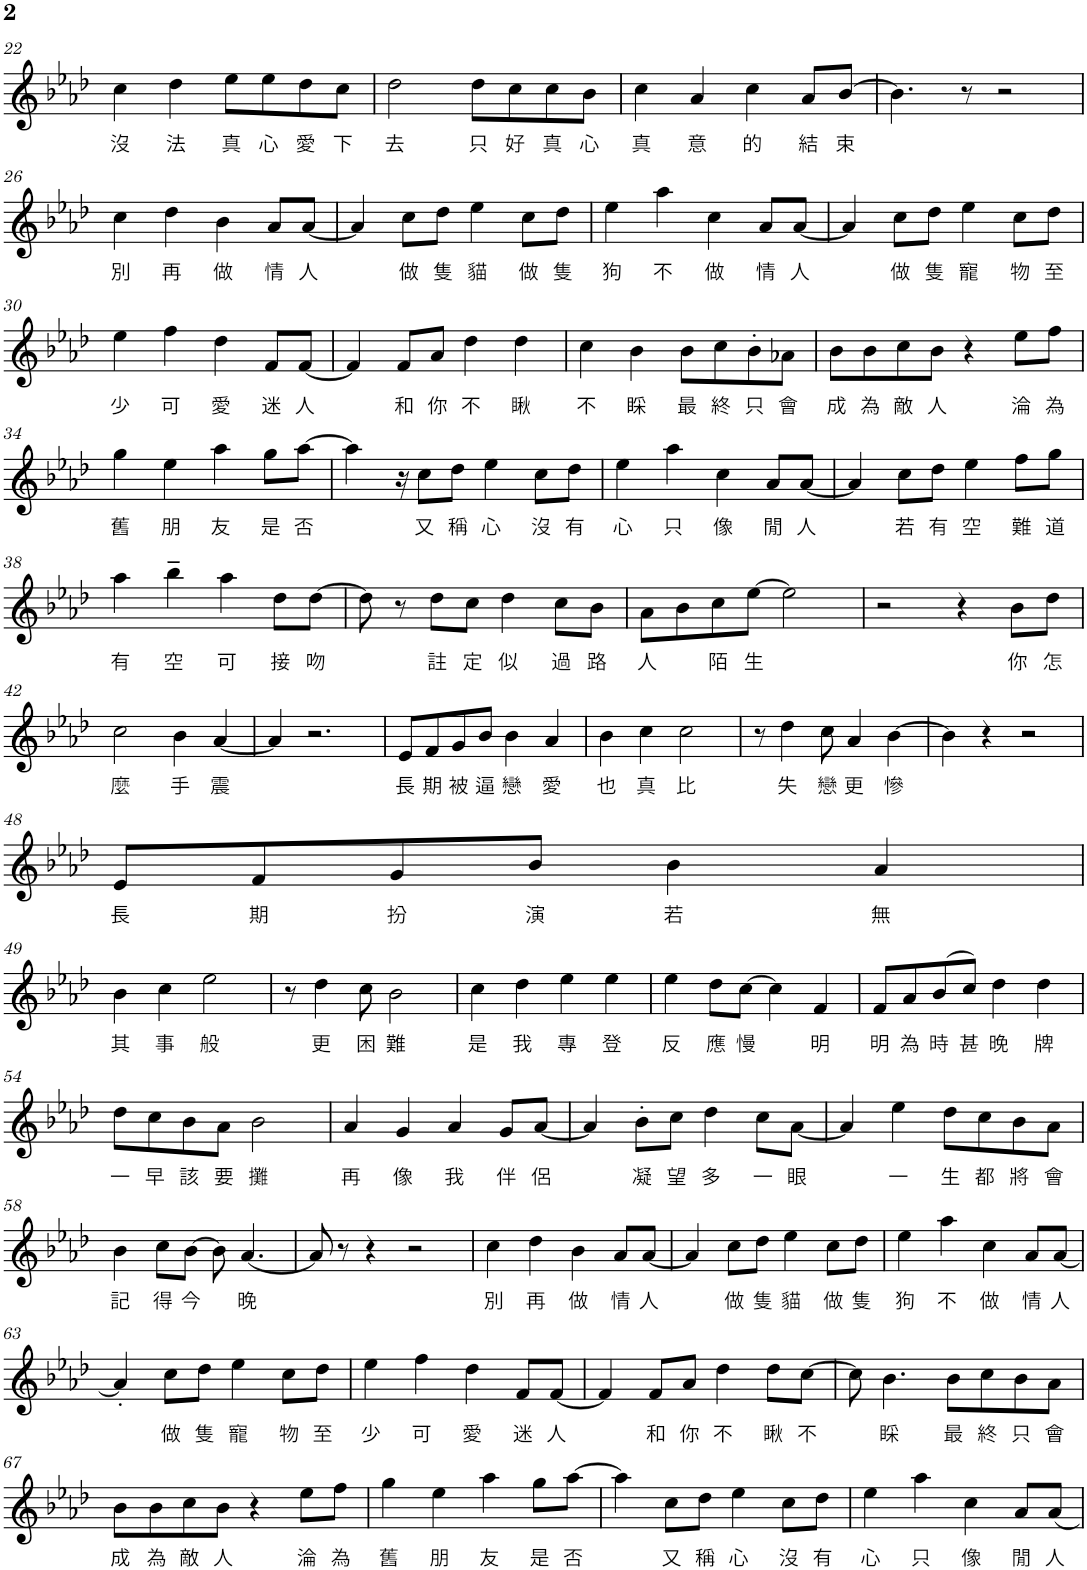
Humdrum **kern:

**kern	**text
*part1	*part1
*staff1	*staff1
*I"Piano	*
*I'Pno.	*
!!LO:PB:g=z
*clefG2	*
*k[b-e-a-d-]	*
=22	=22
!	!LO:LY:b
4cc\	沒
!	!LO:LY:b
4dd-\	法
!	!LO:LY:b
8ee-\L	真
!	!LO:LY:b
8ee-\	心
!	!LO:LY:b
8dd-\	愛
!	!LO:LY:b
8cc\J	下
=23	=23
!	!LO:LY:b
2dd-\	去
!	!LO:LY:b
8dd-\L	只
!	!LO:LY:b
8cc\	好
!	!LO:LY:b
8cc\	真
!	!LO:LY:b
8b-\J	心
=24	=24
!	!LO:LY:b
4cc\	真
!	!LO:LY:b
4a-/	意
!	!LO:LY:b
4cc\	的
!	!LO:LY:b
8a-/L	結
!	!LO:LY:b
[>8b-/J	束
=25	=25
4.b-\]	.
8r	.
2r	.
!!LO:LB:g=z
=26	=26
!	!LO:LY:b
4cc\	別
!	!LO:LY:b
4dd-\	再
!	!LO:LY:b
4b-\	做
!	!LO:LY:b
8a-/L	情
!	!LO:LY:b
[<8a-/J	人
=27	=27
4a-/]	.
!	!LO:LY:b
8cc\L	做
!	!LO:LY:b
8dd-\J	隻
!	!LO:LY:b
4ee-\	貓
!	!LO:LY:b
8cc\L	做
!	!LO:LY:b
8dd-\J	隻
=28	=28
!	!LO:LY:b
4ee-\	狗
!	!LO:LY:b
4aa-\	不
!	!LO:LY:b
4cc\	做
!	!LO:LY:b
8a-/L	情
!	!LO:LY:b
[<8a-/J	人
=29	=29
4a-/]	.
!	!LO:LY:b
8cc\L	做
!	!LO:LY:b
8dd-\J	隻
!	!LO:LY:b
4ee-\	寵
!	!LO:LY:b
8cc\L	物
!	!LO:LY:b
8dd-\J	至
!!LO:LB:g=z
=30	=30
!	!LO:LY:b
4ee-\	少
!	!LO:LY:b
4ff\	可
!	!LO:LY:b
4dd-\	愛
!	!LO:LY:b
8f/L	迷
!	!LO:LY:b
[<8f/J	人
=31	=31
4f/]	.
!	!LO:LY:b
8f/L	和
!	!LO:LY:b
8a-/J	你
!	!LO:LY:b
4dd-\	不
!	!LO:LY:b
4dd-\	瞅
=32	=32
!	!LO:LY:b
4cc\	不
!	!LO:LY:b
4b-\	睬
!	!LO:LY:b
8b-\L	最
!	!LO:LY:b
8cc\	終
!	!LO:LY:b
8b-'\	只
!	!LO:LY:b
8a-X\J	會
=33	=33
!	!LO:LY:b
8b-\L	成
!	!LO:LY:b
8b-\	為
!	!LO:LY:b
8cc\	敵
!	!LO:LY:b
8b-\J	人
4r	.
!	!LO:LY:b
8ee-\L	淪
!	!LO:LY:b
8ff\J	為
!!LO:LB:g=z
=34	=34
!	!LO:LY:b
4gg\	舊
!	!LO:LY:b
4ee-\	朋
!	!LO:LY:b
4aa-\	友
!	!LO:LY:b
8gg\L	是
!	!LO:LY:b
[>8aa-\J	否
=35	=35
4aa-\]	.
16r	.
!	!LO:LY:b
8cc\L	又
!	!LO:LY:b
8dd-\J	稱
!	!LO:LY:b
4ee-\	心
!	!LO:LY:b
8cc\L	沒
!	!LO:LY:b
[16dd-\J	有
=36	=36
!	!LO:LY:b
4ee-\	心
16dd-\J]	.
!	!LO:LY:b
4aa-\	只
!	!LO:LY:b
4cc\	像
!	!LO:LY:b
8a-/L	閒
!	!LO:LY:b
[<8a-/J	人
=37	=37
4a-/]	.
!	!LO:LY:b
8cc\L	若
!	!LO:LY:b
8dd-\J	有
!	!LO:LY:b
4ee-\	空
!	!LO:LY:b
8ff\L	難
!	!LO:LY:b
8gg\J	道
!!LO:LB:g=z
=38	=38
!	!LO:LY:b
4aa-\	有
!	!LO:LY:b
4bb-~\	空
!	!LO:LY:b
4aa-\	可
!	!LO:LY:b
8dd-\L	接
!	!LO:LY:b
[>8dd-\J	吻
=39	=39
8dd-\]	.
8r	.
!	!LO:LY:b
8dd-\L	註
!	!LO:LY:b
8cc\J	定
!	!LO:LY:b
4dd-\	似
!	!LO:LY:b
8cc\L	過
!	!LO:LY:b
8b-\J	路
=40	=40
!	!LO:LY:b
8a-\L	人
8b-\	.
!	!LO:LY:b
8cc\	陌
!	!LO:LY:b
[>8ee-\J	生
2ee-\]	.
=41	=41
2r	.
4r	.
!	!LO:LY:b
8b-\L	你
!	!LO:LY:b
8dd-\J	怎
!!LO:LB:g=z
=42	=42
!	!LO:LY:b
2cc\	麼
!	!LO:LY:b
4b-\	手
!	!LO:LY:b
[<4a-/	震
=43	=43
4a-/]	.
2.r	.
=44	=44
!	!LO:LY:b
8e-/L	長
!	!LO:LY:b
8f/	期
!	!LO:LY:b
8g/	被
!	!LO:LY:b
8b-/J	逼
!	!LO:LY:b
4b-\	戀
!	!LO:LY:b
4a-/	愛
=45	=45
!	!LO:LY:b
4b-\	也
!	!LO:LY:b
4cc\	真
!	!LO:LY:b
2cc\	比
=46	=46
8r	.
!	!LO:LY:b
4dd-\	失
!	!LO:LY:b
8cc\	戀
!	!LO:LY:b
4a-/	更
!	!LO:LY:b
[>4b-\	慘
=47	=47
4b-\]	.
4r	.
2r	.
!!LO:LB:g=z
=48	=48
!	!LO:LY:b
8e-/L	長
!	!LO:LY:b
8f/	期
!	!LO:LY:b
8g/	扮
!	!LO:LY:b
8b-/J	演
!	!LO:LY:b
4b-\	若
!	!LO:LY:b
4a-/	無
!!LO:LB:g=z
=49	=49
!	!LO:LY:b
4b-\	其
!	!LO:LY:b
4cc\	事
!	!LO:LY:b
2ee-\	般
=50	=50
8r	.
!	!LO:LY:b
4dd-\	更
!	!LO:LY:b
8cc\	困
!	!LO:LY:b
2b-\	難
=51	=51
!	!LO:LY:b
4cc\	是
!	!LO:LY:b
4dd-\	我
!	!LO:LY:b
4ee-\	專
!	!LO:LY:b
4ee-\	登
=52	=52
!	!LO:LY:b
4ee-\	反
!	!LO:LY:b
8dd-\L	應
!	!LO:LY:b
[>8cc\J	慢
4cc\]	.
!	!LO:LY:b
4f/	明
=53	=53
!	!LO:LY:b
8f/L	明
!	!LO:LY:b
8a-/	為
!	!LO:LY:b
(>8b-/	時
!	!LO:LY:b
8cc/J)	甚
!	!LO:LY:b
4dd-\	晚
!	!LO:LY:b
4dd-\	牌
!!LO:LB:g=z
=54	=54
!	!LO:LY:b
8dd-\L	一
!	!LO:LY:b
8cc\	早
!	!LO:LY:b
8b-\	該
!	!LO:LY:b
8a-\J	要
!	!LO:LY:b
2b-\	攤
=55	=55
!	!LO:LY:b
4a-/	再
!	!LO:LY:b
4g/	像
!	!LO:LY:b
4a-/	我
!	!LO:LY:b
8g/L	伴
!	!LO:LY:b
[<8a-/J	侶
=56	=56
4a-/]	.
!	!LO:LY:b
8b-'\L	凝
!	!LO:LY:b
8cc\J	望
!	!LO:LY:b
4dd-\	多
!	!LO:LY:b
8cc\L	一
!	!LO:LY:b
[<8a-\J	眼
=57	=57
4a-/]	.
!	!LO:LY:b
4ee-\	一
!	!LO:LY:b
8dd-\L	生
!	!LO:LY:b
8cc\	都
!	!LO:LY:b
8b-\	將
!	!LO:LY:b
8a-\J	會
!!LO:LB:g=z
=58	=58
!	!LO:LY:b
4b-\	記
!	!LO:LY:b
8cc\L	得
!	!LO:LY:b
[>8b-\J	今
8b-\]	.
!	!LO:LY:b
[<4.a-/	晚
=59	=59
8a-/]	.
8r	.
4r	.
2r	.
=60	=60
!	!LO:LY:b
4cc\	別
!	!LO:LY:b
4dd-\	再
!	!LO:LY:b
4b-\	做
!	!LO:LY:b
8a-/L	情
!	!LO:LY:b
[<8a-/J	人
=61	=61
4a-/]	.
!	!LO:LY:b
8cc\L	做
!	!LO:LY:b
8dd-\J	隻
!	!LO:LY:b
4ee-\	貓
!	!LO:LY:b
8cc\L	做
!	!LO:LY:b
8dd-\J	隻
=62	=62
!	!LO:LY:b
4ee-\	狗
!	!LO:LY:b
4aa-\	不
!	!LO:LY:b
4cc\	做
!	!LO:LY:b
8a-/L	情
!	!LO:LY:b
[8a-/J	人
!!LO:LB:g=z
=63	=63
4a-'/]	.
!	!LO:LY:b
8cc\L	做
!	!LO:LY:b
8dd-\J	隻
!	!LO:LY:b
4ee-\	寵
!	!LO:LY:b
8cc\L	物
!	!LO:LY:b
8dd-\J	至
=64	=64
!	!LO:LY:b
4ee-\	少
!	!LO:LY:b
4ff\	可
!	!LO:LY:b
4dd-\	愛
!	!LO:LY:b
8f/L	迷
!	!LO:LY:b
[<8f/J	人
=65	=65
4f/]	.
!	!LO:LY:b
8f/L	和
!	!LO:LY:b
8a-/J	你
!	!LO:LY:b
4dd-\	不
!	!LO:LY:b
8dd-\L	瞅
!	!LO:LY:b
[>8cc\J	不
=66	=66
8cc\]	.
!	!LO:LY:b
4.b-\	睬
!	!LO:LY:b
8b-\L	最
!	!LO:LY:b
8cc\	終
!	!LO:LY:b
8b-\	只
!	!LO:LY:b
8a-\J	會
!!LO:LB:g=z
=67	=67
!	!LO:LY:b
8b-\L	成
!	!LO:LY:b
8b-\	為
!	!LO:LY:b
8cc\	敵
!	!LO:LY:b
8b-\J	人
4r	.
!	!LO:LY:b
8ee-\L	淪
!	!LO:LY:b
8ff\J	為
=68	=68
!	!LO:LY:b
4gg\	舊
!	!LO:LY:b
4ee-\	朋
!	!LO:LY:b
4aa-\	友
!	!LO:LY:b
8gg\L	是
!	!LO:LY:b
[>8aa-\J	否
=69	=69
4aa-\]	.
!	!LO:LY:b
8cc\L	又
!	!LO:LY:b
8dd-\J	稱
!	!LO:LY:b
4ee-\	心
!	!LO:LY:b
8cc\L	沒
!	!LO:LY:b
8dd-\J	有
=70	=70
!	!LO:LY:b
4ee-\	心
!	!LO:LY:b
4aa-\	只
!	!LO:LY:b
4cc\	像
!	!LO:LY:b
8a-/L	閒
!	!LO:LY:b
8a-/J	人
=	=
*-	*-
